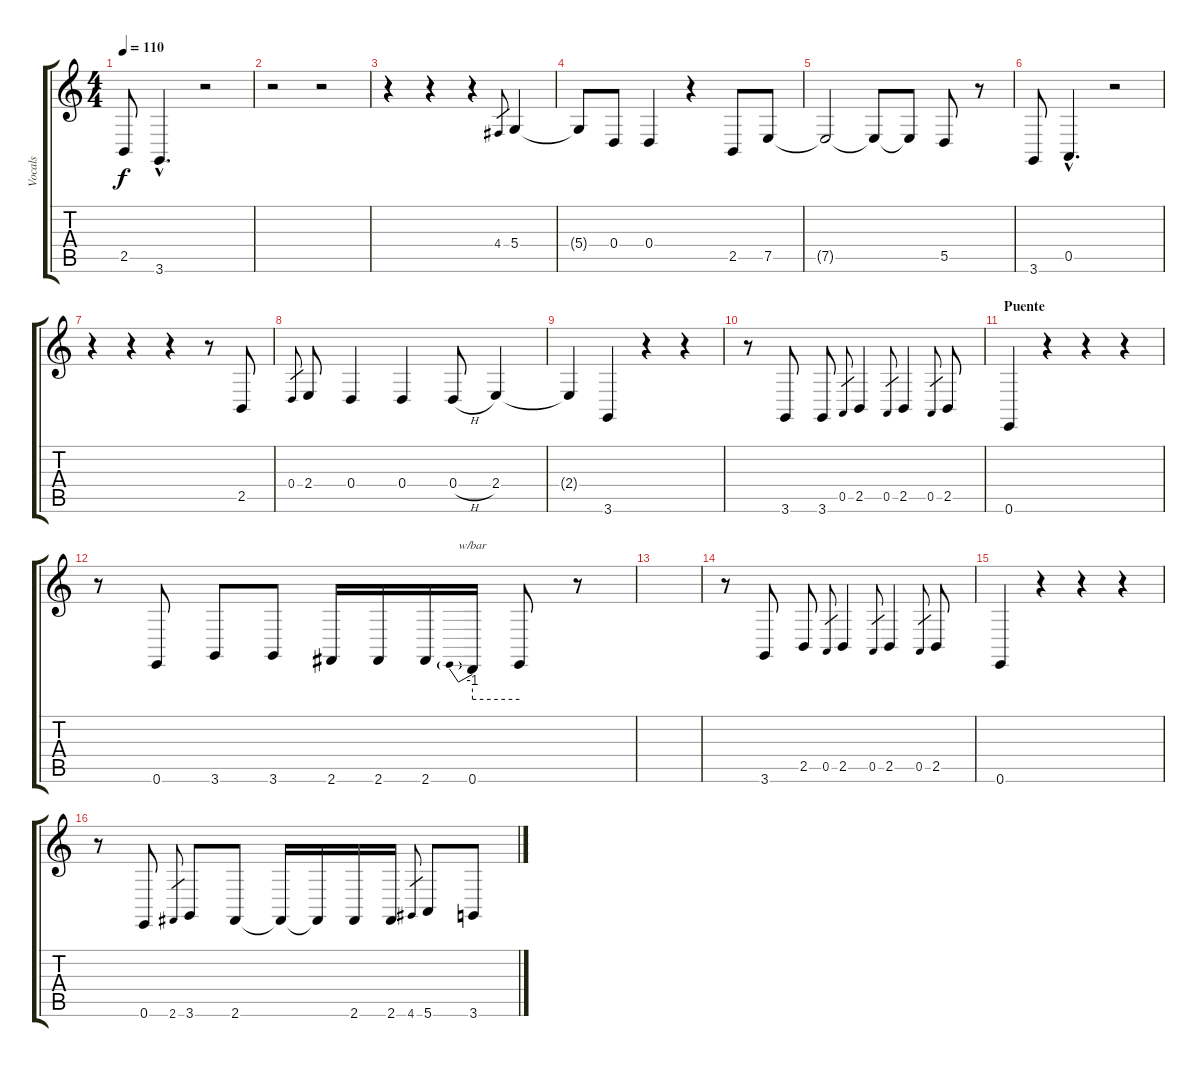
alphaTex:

\track ("Vocals" "Vocals") {instrument drawbarorgan}
\staff {score tabs}
\tuning (E4 B3 G3 D3 A2 E2) {hide}
\ts (4 4)
\tempo 110
\clef g2
\ks c
2.5{t}.8{dy f} 3.6{hac}.4{d} r.2 |
r.2 r.2 |
r.4 r.4 r.4 4.4.8{gr} 5.4.4 |
5.4{t}.8 0.4.8 0.4.4 r.4 2.5.8 7.5.8 |
7.5{t}.2 7.5{t}.8 7.5{t}.8 5.5.8 r.8 |
3.6.8 0.5{hac}.4{d} r.2 |
r.4 r.4 r.4 r.8 2.5.8 |
0.4.8{gr} 2.4.8 0.4.4 0.4.4 0.4{h}.8 2.4.4 |
2.4{t}.4 3.6.4 r.4 r.4 |
r.8 3.6.8 3.6.8 0.5.8{gr} 2.5.4 0.5.8{gr} 2.5.4 0.5.8{gr} 2.5.8 |
\section ("" "Puente")
0.6.4 r.4 r.4 r.4 |
r.8 0.6.8 3.6.8 3.6.8 2.6.16 2.6.16 2.6.16 0.6.16{tbe (predive default 0 -4 60 -4)} 0.6{t}.8 r.8 |
|
r.8 3.6.8 2.5.8 0.5.8{gr} 2.5.4 0.5.8{gr} 2.5.4 0.5.8{gr} 2.5.8 |
0.6.4 r.4 r.4 r.4 |
r.8 0.6.8 2.6.8{gr} 3.6.8 2.6.8 2.6{t}.16 2.6{t}.16 2.6.16 2.6.16 4.6.8{gr} 5.6.8 3.6.8
